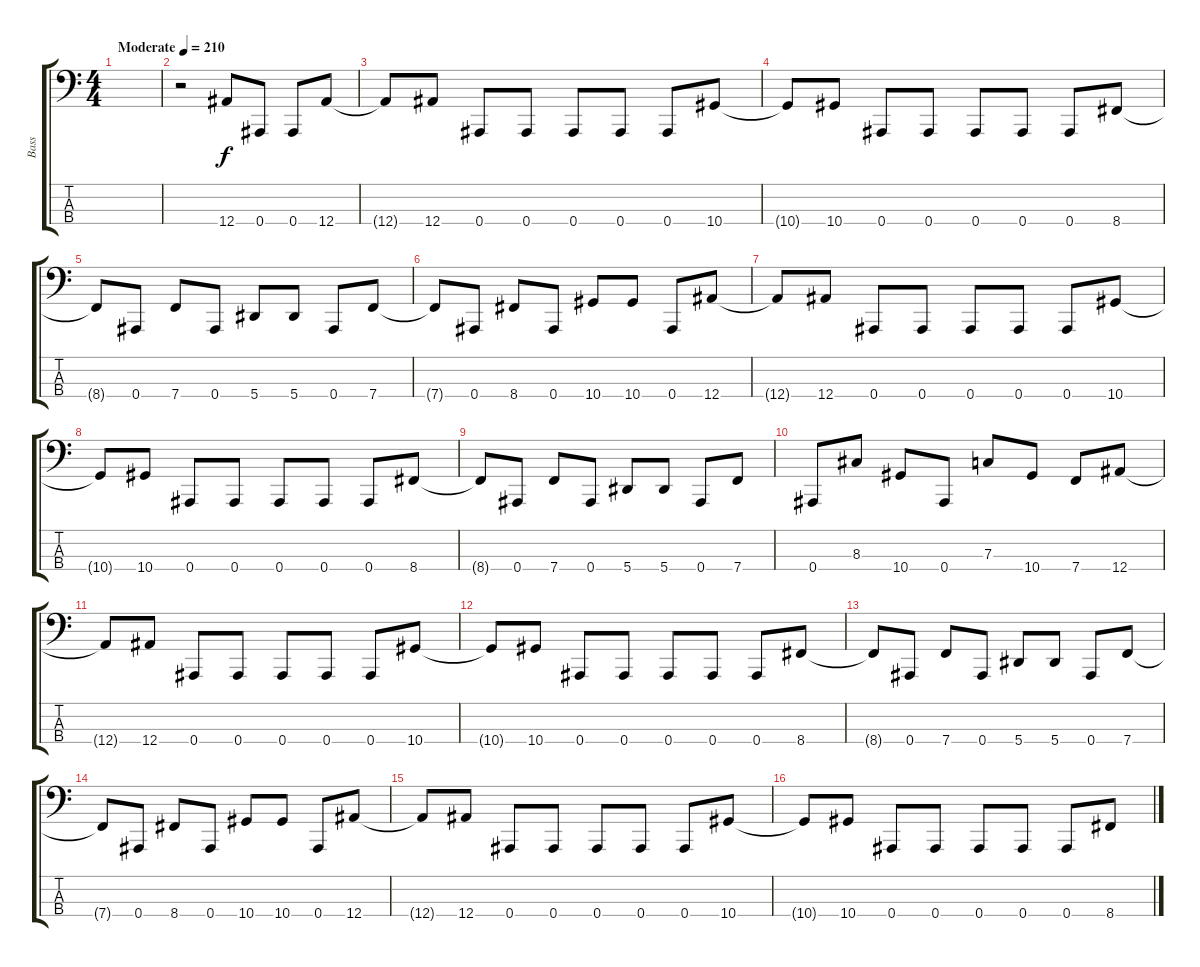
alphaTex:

\track ("Bass" "Bass") {instrument electricbasspick}
\staff {score tabs}
\tuning (Eb2 Bb1 F1 Bb0) {hide}
\ts (4 4)
\tempo (210 "Moderate")
\clef f4
\ks c
|
r.2 12.4.8 0.4.8 0.4.8 12.4.8 |
12.4{t}.8 12.4.8 0.4.8 0.4.8 0.4.8 0.4.8 0.4.8 10.4.8 |
10.4{t}.8 10.4.8 0.4.8 0.4.8 0.4.8 0.4.8 0.4.8 8.4.8 |
8.4{t}.8 0.4.8 7.4.8 0.4.8 5.4.8 5.4.8 0.4.8 7.4.8 |
7.4{t}.8 0.4.8 8.4.8 0.4.8 10.4.8 10.4.8 0.4.8 12.4.8 |
12.4{t}.8 12.4.8 0.4.8 0.4.8 0.4.8 0.4.8 0.4.8 10.4.8 |
10.4{t}.8 10.4.8 0.4.8 0.4.8 0.4.8 0.4.8 0.4.8 8.4.8 |
8.4{t}.8 0.4.8 7.4.8 0.4.8 5.4.8 5.4.8 0.4.8 7.4.8 |
0.4.8 8.3.8 10.4.8 0.4.8 7.3.8 10.4.8 7.4.8 12.4.8 |
12.4{t}.8 12.4.8 0.4.8 0.4.8 0.4.8 0.4.8 0.4.8 10.4.8 |
10.4{t}.8 10.4.8 0.4.8 0.4.8 0.4.8 0.4.8 0.4.8 8.4.8 |
8.4{t}.8 0.4.8 7.4.8 0.4.8 5.4.8 5.4.8 0.4.8 7.4.8 |
7.4{t}.8 0.4.8 8.4.8 0.4.8 10.4.8 10.4.8 0.4.8 12.4.8 |
12.4{t}.8 12.4.8 0.4.8 0.4.8 0.4.8 0.4.8 0.4.8 10.4.8 |
10.4{t}.8 10.4.8 0.4.8 0.4.8 0.4.8 0.4.8 0.4.8 8.4.8
